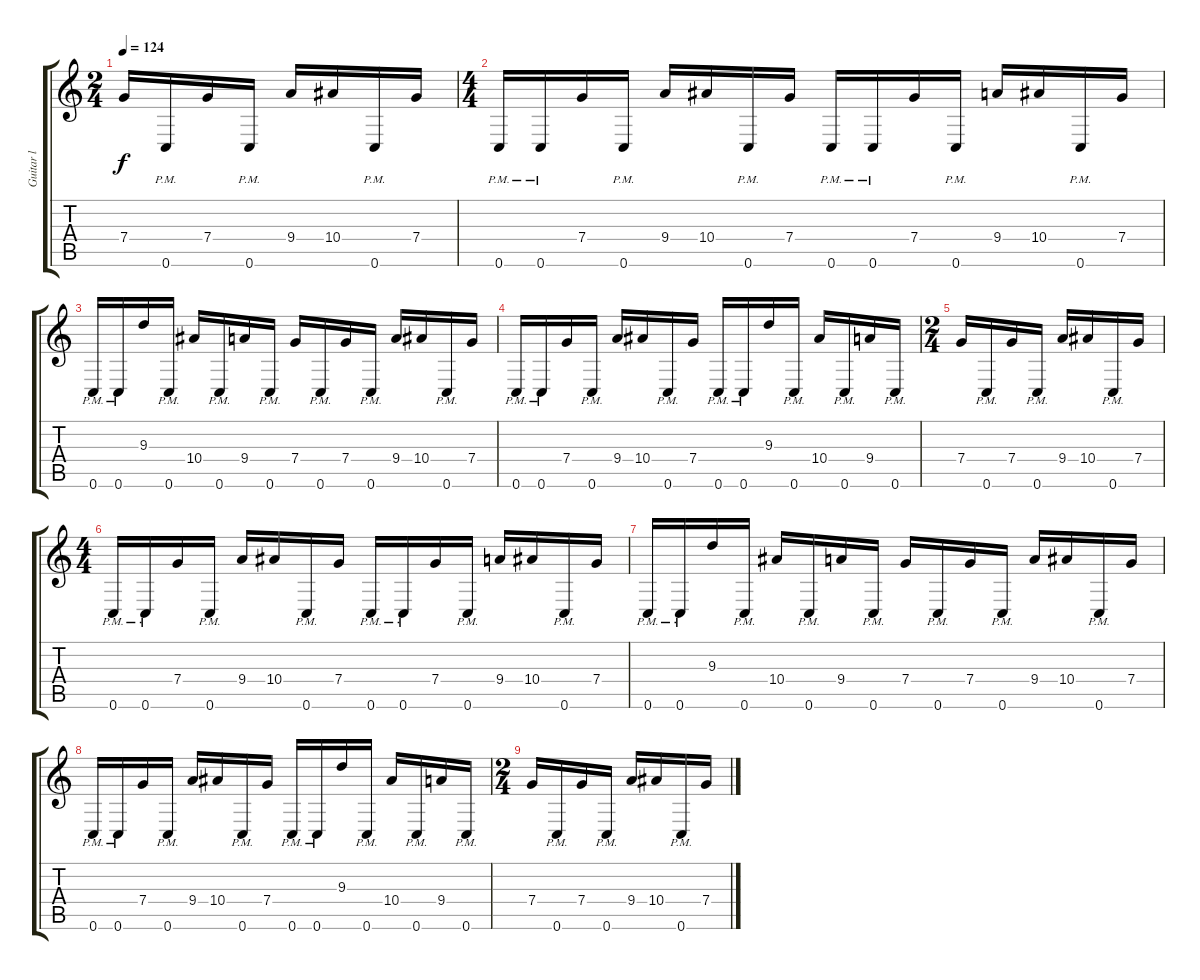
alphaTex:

\track ("Guitar l" "Guitar l") {instrument distortionguitar}
\staff {score tabs}
\tuning (D4 A3 F3 C3 G2 C2) {hide}
\ts (2 4)
\tempo 124
\clef g2
\ks c
7.4.16{dy f} 0.6{pm}.16 7.4.16 0.6{pm}.16 9.4.16 10.4.16 0.6{pm}.16 7.4.16 |
\ts (4 4)
0.6{pm}.16{volume 0} 0.6{pm}.16 7.4.16 0.6{pm}.16 9.4.16 10.4.16 0.6{pm}.16 7.4.16 0.6{pm}.16 0.6{pm}.16 7.4.16 0.6{pm}.16 9.4.16 10.4.16 0.6{pm}.16 7.4.16 |
0.6{pm}.16 0.6{pm}.16 9.3.16 0.6{pm}.16 10.4.16 0.6{pm}.16 9.4.16 0.6{pm}.16 7.4.16 0.6{pm}.16 7.4.16 0.6{pm}.16 9.4.16 10.4.16 0.6{pm}.16 7.4.16 |
0.6{pm}.16 0.6{pm}.16 7.4.16 0.6{pm}.16 9.4.16 10.4.16 0.6{pm}.16 7.4.16 0.6{pm}.16 0.6{pm}.16 9.3.16 0.6{pm}.16 10.4.16 0.6{pm}.16 9.4.16 0.6{pm}.16 |
\ts (2 4)
7.4.16 0.6{pm}.16 7.4.16 0.6{pm}.16 9.4.16 10.4.16 0.6{pm}.16 7.4.16 |
\ts (4 4)
0.6{pm}.16 0.6{pm}.16 7.4.16 0.6{pm}.16 9.4.16 10.4.16 0.6{pm}.16 7.4.16 0.6{pm}.16 0.6{pm}.16 7.4.16 0.6{pm}.16 9.4.16 10.4.16 0.6{pm}.16 7.4.16 |
0.6{pm}.16 0.6{pm}.16 9.3.16 0.6{pm}.16 10.4.16 0.6{pm}.16 9.4.16 0.6{pm}.16 7.4.16 0.6{pm}.16 7.4.16 0.6{pm}.16 9.4.16 10.4.16 0.6{pm}.16 7.4.16 |
0.6{pm}.16 0.6{pm}.16 7.4.16 0.6{pm}.16 9.4.16 10.4.16 0.6{pm}.16 7.4.16 0.6{pm}.16 0.6{pm}.16 9.3.16 0.6{pm}.16 10.4.16 0.6{pm}.16 9.4.16 0.6{pm}.16 |
\ts (2 4)
7.4.16 0.6{pm}.16 7.4.16 0.6{pm}.16 9.4.16 10.4.16 0.6{pm}.16 7.4.16
